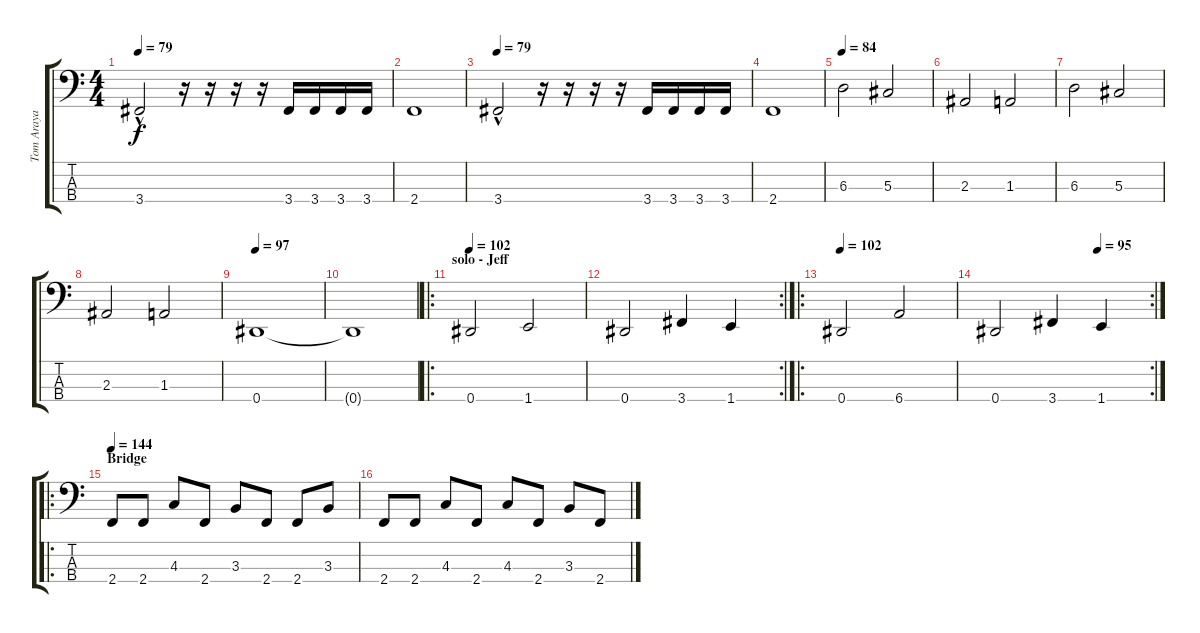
\track ("Tom Araya" "Tom Araya") {instrument electricbasspick}
\staff {score tabs}
\tuning (Gb2 Db2 Ab1 Eb1) {hide}
\ts (4 4)
\tempo 79
\clef f4
\ks c
3.4{hac}.2{dy f} r.16 r.16 r.16 r.16 3.4.16 3.4.16 3.4.16 3.4.16 |
2.4.1 |
\tempo 79
3.4{hac}.2 r.16 r.16 r.16 r.16 3.4.16 3.4.16 3.4.16 3.4.16 |
2.4.1 |
\tempo 84
6.3.2 5.3.2 |
2.3.2 1.3.2 |
6.3.2 5.3.2 |
2.3.2 1.3.2 |
\tempo 99
\tempo 97
0.4.1 |
0.4{t}.1 |
\ro
\section ("" "solo - Jeff")
\tempo 102
0.4.2 1.4.2 |
\rc 2
0.4.2 3.4.4 1.4.4 |
\ro
\tempo 102
0.4.2 6.4.2 |
\rc 2
\tempo (95 0.6666666666666666)
0.4.2 3.4.4 1.4.4 |
\ro
\section ("" "Bridge")
\tempo 144
2.4.8 2.4.8 4.3.8 2.4.8 3.3.8 2.4.8 2.4.8 3.3.8 |
2.4.8 2.4.8 4.3.8 2.4.8 4.3.8 2.4.8 3.3.8 2.4.8
